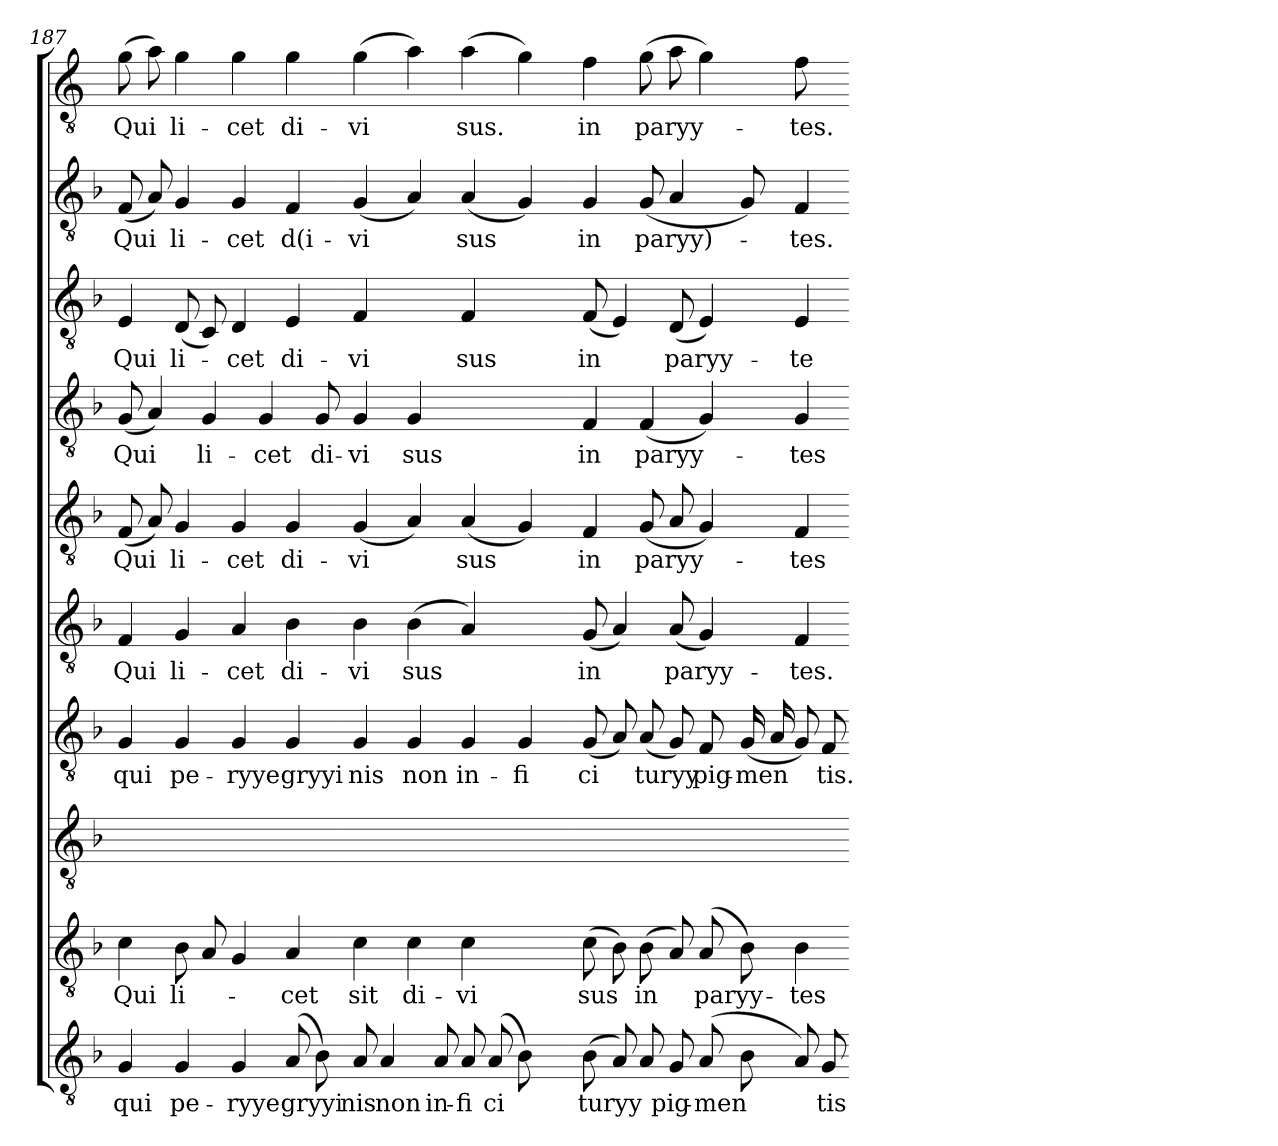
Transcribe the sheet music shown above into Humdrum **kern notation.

**kern	**text	**kern	**text	**kern	**kern	**text	**kern	**text	**kern	**text	**kern	**text	**kern	**text	**kern	**text	**kern	**text
*part10	*part10	*part9	*part9	*part8	*part7	*part7	*part6	*part6	*part5	*part5	*part4	*part4	*part3	*part3	*part2	*part2	*part1	*part1
*staff10	*staff10	*staff9	*staff9	*staff8	*staff7	*staff7	*staff6	*staff6	*staff5	*staff5	*staff4	*staff4	*staff3	*staff3	*staff2	*staff2	*staff1	*staff1
*clefGv2	*	*clefGv2	*	*clefGv2	*clefGv2	*	*clefGv2	*	*clefGv2	*	*clefGv2	*	*clefGv2	*	*clefGv2	*	*clefGv2	*
*k[b-]	*	*k[b-]	*	*k[b-]	*k[b-]	*	*k[b-]	*	*k[b-]	*	*k[b-]	*	*k[b-]	*	*k[b-]	*	*k[]	*
=187	=187	=187	=187	=187	=187	=187	=187	=187	=187	=187	=187	=187	=187	=187	=187	=187	=187	=187
4G	qui	4c	Qui	1ryy	4G	qui	4F	Qui	(8F	Qui	(8G	Qui	4E	Qui	(8F	Qui	(8g	Qui
.	.	.	.	.	.	.	.	.	8A)	.	4A)	.	.	.	8A)	.	8a)	.
4G	pe-	8B-	li-	.	4G	pe-	4G	li-	4G	li-	.	.	(8D	li-	4G	li-	4g	li-
.	.	8A	.	.	.	.	.	.	.	.	4G	li-	8C)	.	.	.	.	.
4G	ryye	4G	.	.	4G	ryye	4A	-cet	4G	-cet	.	.	4D	-cet	4G	-cet	4g	-cet
.	.	.	.	.	.	.	.	.	.	.	4G	-cet	.	.	.	.	.	.
(8A	gryyi	4A	-cet	.	4G	gryyi	4B-	di-	4G	di-	.	.	4E	di-	4F	d(i-	4g	di-
8B-)	.	.	.	.	.	.	.	.	.	.	8G	di-	.	.	.	.	.	.
=188-	=188-	=188-	=188-	=188-	=188-	=188-	=188-	=188-	=188-	=188-	=188-	=188-	=188-	=188-	=188-	=188-	=188-	=188-
8A	-nis	4c	sit	1ryy	4G	-nis	4B-	vi	(4G	vi	4G	vi	4F	vi	(4G	vi	(4g	vi
4A	non	.	.	.	.	.	.	.	.	.	.	.	.	.	.	.	.	.
.	.	4c	di-	.	4G	non	(4B-	-sus	4A)	.	4G	-sus	4ryy	.	4A)	.	4a)	.
8A	in-	.	.	.	.	.	.	.	.	.	.	.	.	.	.	.	.	.
8A	fi	4c	vi	.	4G	in-	4A)	.	(4A	-sus	2ryy	.	4F	-sus	(4A	-sus	(4a	-sus.
(8A	ci	.	.	.	.	.	.	.	.	.	.	.	.	.	.	.	.	.
8B-)	.	4ryy	.	.	4G	fi	4ryy	.	4G)	.	.	.	4ryy	.	4G)	.	4g)	.
8ryy	.	.	.	.	.	.	.	.	.	.	.	.	.	.	.	.	.	.
=189-	=189-	=189-	=189-	=189-	=189-	=189-	=189-	=189-	=189-	=189-	=189-	=189-	=189-	=189-	=189-	=189-	=189-	=189-
(8B-	-turyy	(8c	-sus	1ryy	(8G	ci	(8G	in	4F	in	4F	in	(8F	in	4G	in	4f	in
8A)	.	8B-)	.	.	8A)	.	4A)	.	.	.	.	.	4E)	.	.	.	.	.
8A	.	(8B-	in	.	(8A	-turyy	.	.	(8G	paryy-	(4F	paryy-	.	.	(8G	paryy)-	(8g	paryy-
8G	pig-	8A)	.	.	8G)	.	(8A	paryy-	8A	.	.	.	(8D	paryy-	4A	.	8a	.
(8A	men	(8A	paryy-	.	8F	pig-	4G)	.	4G)	.	4G)	.	4E)	.	.	.	4g)	.
8B-	.	8B-)	.	.	(16G	men	.	.	.	.	.	.	.	.	8G)	.	.	.
.	.	.	.	.	16A	.	.	.	.	.	.	.	.	.	.	.	.	.
8A)	.	4B-	-tes	.	8G)	.	4F	-tes.	4F	-tes	4G	-tes	4E	-te	4F	-tes.	8f	-tes.
8G	-tis	.	.	.	8F	-tis.	.	.	.	.	.	.	.	.	.	.	8ryy	.
=-	=-	=-	=-	=-	=-	=-	=-	=-	=-	=-	=-	=-	=-	=-	=-	=-	=-	=-
*-	*-	*-	*-	*-	*-	*-	*-	*-	*-	*-	*-	*-	*-	*-	*-	*-	*-	*-
